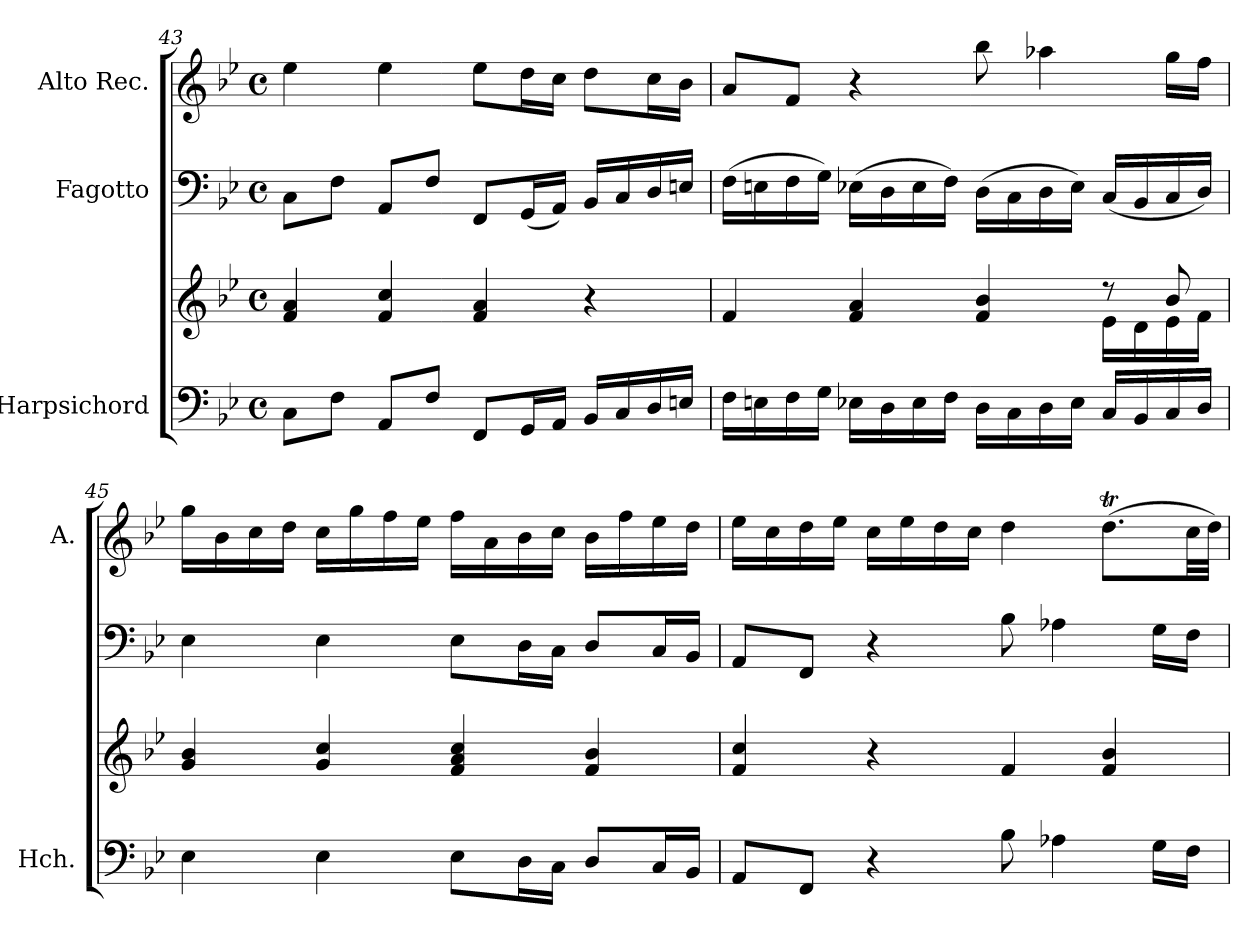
**kern	**kern	**kern	**kern
*part3	*part3	*part2	*part1
*staff4	*staff3	*staff2	*staff1
*I"Harpsichord	*	*I"Fagotto	*I"Alto Rec.
*I'Hch.	*	*	*I'A.
*clefF4	*clefG2	*clefF4	*clefG2
*k[b-e-]	*k[b-e-]	*k[b-e-]	*k[b-e-]
*M4/4	*M4/4	*M4/4	*M4/4
*met(c)	*met(c)	*met(c)	*met(c)
=43	=43	=43	=43
8C\L	4f/ 4a/	8C\L	4ee-\
8F\J	.	8F\J	.
8AA/L	4f/ 4cc/	8AA/L	4ee-\
8F/J	.	8F/J	.
8FF/L	4f/ 4a/	8FF/L	8ee-\L
16GG/L	.	(16GG/L	16dd\L
16AA/JJ	.	16AA/JJ)	16cc\JJ
16BB-/LL	4r	16BB-/LL	8dd\L
16C/	.	16C/	.
16D/	.	16D/	16cc\L
16En/JJ	.	16En/JJ	16b-\JJ
=44	=44	=44	=44
*	*^	*	*
16F\LL	4f/	2.ryy	(>16F\LL	8a/L
16En\	.	.	16En\	.
16F\	.	.	16F\	8f/J
16G\JJ	.	.	16G\JJ)	.
16E-X\LL	4f/ 4a/	.	(>16E-X\LL	4r
16D\	.	.	16D\	.
16E-\	.	.	16E-\	.
16F\JJ	.	.	16F\JJ)	.
16D\LL	4f/ 4b-/	.	(>16D\LL	8bb-\
16C\	.	.	16C\	.
16D\	.	.	16D\	4aa-X\
16E-\JJ	.	.	16E-\JJ)	.
16C/LL	8r	16e-\LL	(16C/LL	.
16BB-/	.	16d\	16BB-/	.
16C/	8b-/	16e-\	16C/	16gg\LL
16D/JJ	.	16f\JJ	16D/JJ)	16ff\JJ
*	*v	*v	*	*
=45	=45	=45	=45
4E-\	4g/ 4b-/	4E-\	16gg\LL
.	.	.	16b-\
.	.	.	16cc\
.	.	.	16dd\JJ
4E-\	4g/ 4cc/	4E-\	16cc\LL
.	.	.	16gg\
.	.	.	16ff\
.	.	.	16ee-\JJ
8E-\L	4f/ 4a/ 4cc/	8E-\L	16ff\LL
.	.	.	16a\
16D\L	.	16D\L	16b-\
16C\JJ	.	16C\JJ	16cc\JJ
8D/L	4f/ 4b-/	8D/L	16b-\LL
.	.	.	16ff\
16C/L	.	16C/L	16ee-\
16BB-/JJ	.	16BB-/JJ	16dd\JJ
!!LO:LB:g=z
=46	=46	=46	=46
8AA/L	4f/ 4cc/	8AA/L	16ee-\LL
.	.	.	16cc\
8FF/J	.	8FF/J	16dd\
.	.	.	16ee-\JJ
4r	4r	4r	16cc\LL
.	.	.	16ee-\
.	.	.	16dd\
.	.	.	16cc\JJ
8B-\	4f/	8B-\	4dd\
4A-X\	.	4A-X\	.
.	4f/ 4b-/	.	(>8.ddt\L
16G\LL	.	16G\LL	.
16F\JJ	.	16F\JJ	32cc\LL
.	.	.	32dd\JJJ)
=	=	=	=
*-	*-	*-	*-
